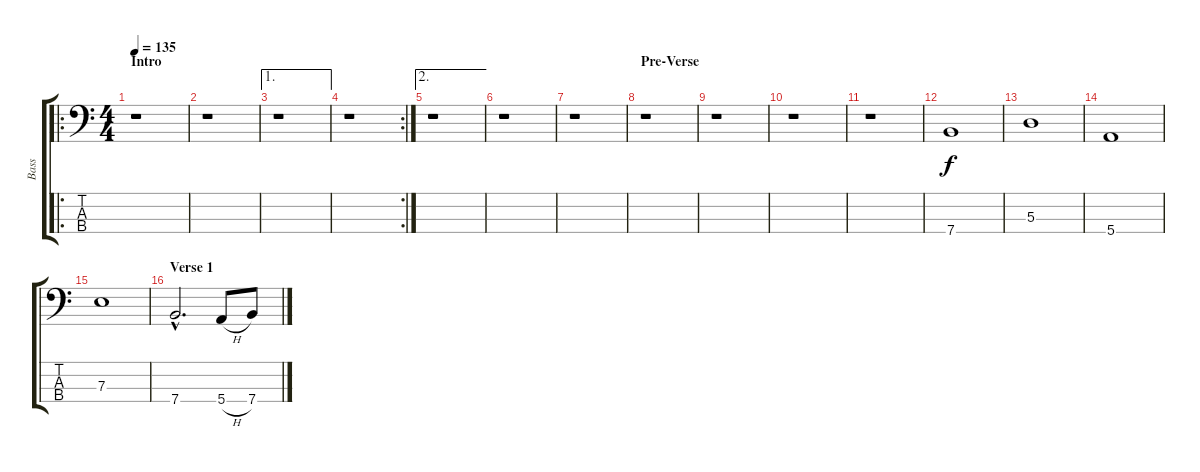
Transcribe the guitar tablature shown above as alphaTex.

\track ("Bass" "Bass") {instrument electricbassfinger}
\staff {score tabs}
\tuning (G2 D2 A1 E1) {hide}
\ro
\ts (4 4)
\section ("" "Intro")
\tempo 135
\clef f4
\ks c
r.1{dy f instrument electricbassfinger} |
r.1 |
\ae 1
r.1 |
\rc 2
r.1 |
\ae 2
r.1 |
r.1 |
r.1 |
\section ("" "Pre-Verse")
r.1 |
r.1 |
r.1 |
r.1 |
7.4.1 |
5.3.1 |
5.4.1 |
7.3.1 |
\section ("" "Verse 1")
7.4{hac}.2{d} 5.4{h}.8 7.4.8
